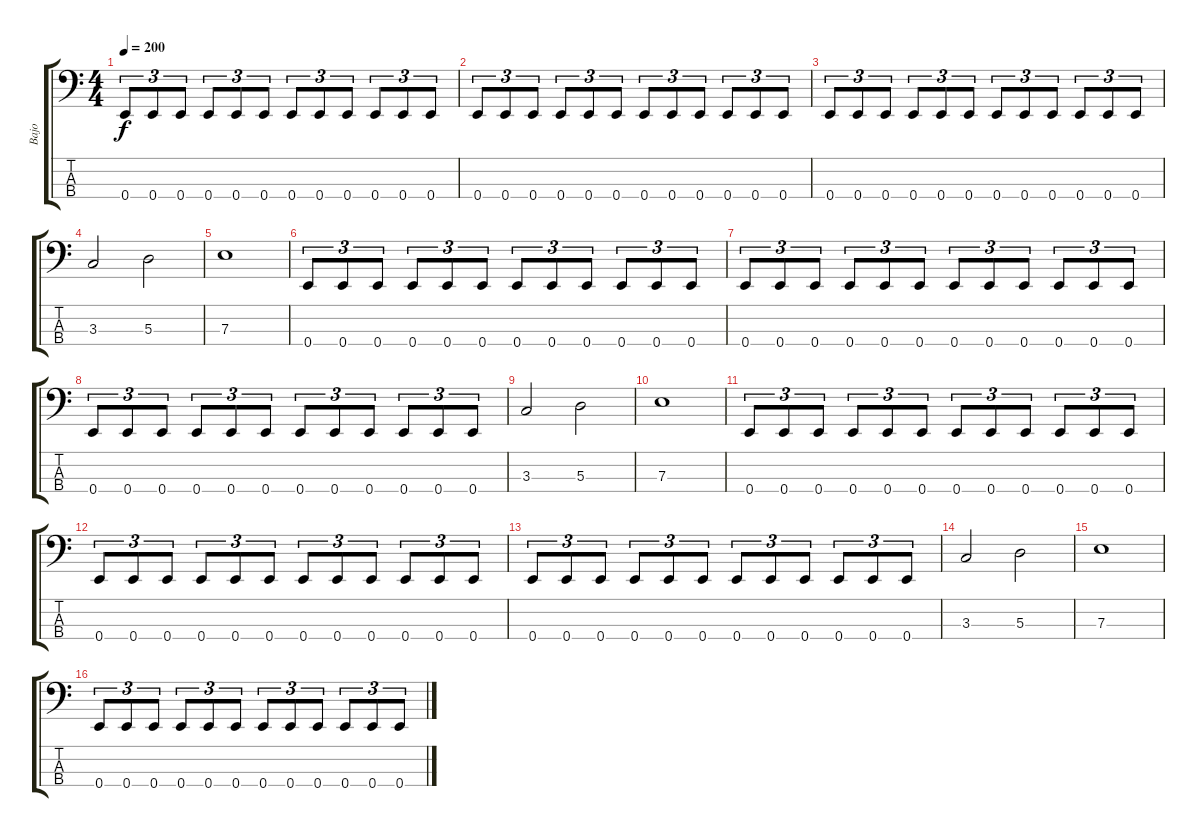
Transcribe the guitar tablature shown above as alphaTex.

\track ("Bajo" "Bajo") {instrument electricbassfinger}
\staff {score tabs}
\tuning (G2 D2 A1 E1) {hide}
\ts (4 4)
\tempo 200
\clef f4
\ks c
0.4.8{tu (3 2) dy f} 0.4.8{tu (3 2)} 0.4.8{tu (3 2)} 0.4.8{tu (3 2)} 0.4.8{tu (3 2)} 0.4.8{tu (3 2)} 0.4.8{tu (3 2)} 0.4.8{tu (3 2)} 0.4.8{tu (3 2)} 0.4.8{tu (3 2)} 0.4.8{tu (3 2)} 0.4.8{tu (3 2)} |
0.4.8{tu (3 2)} 0.4.8{tu (3 2)} 0.4.8{tu (3 2)} 0.4.8{tu (3 2)} 0.4.8{tu (3 2)} 0.4.8{tu (3 2)} 0.4.8{tu (3 2)} 0.4.8{tu (3 2)} 0.4.8{tu (3 2)} 0.4.8{tu (3 2)} 0.4.8{tu (3 2)} 0.4.8{tu (3 2)} |
0.4.8{tu (3 2)} 0.4.8{tu (3 2)} 0.4.8{tu (3 2)} 0.4.8{tu (3 2)} 0.4.8{tu (3 2)} 0.4.8{tu (3 2)} 0.4.8{tu (3 2)} 0.4.8{tu (3 2)} 0.4.8{tu (3 2)} 0.4.8{tu (3 2)} 0.4.8{tu (3 2)} 0.4.8{tu (3 2)} |
3.3.2 5.3.2 |
7.3.1 |
0.4.8{tu (3 2)} 0.4.8{tu (3 2)} 0.4.8{tu (3 2)} 0.4.8{tu (3 2)} 0.4.8{tu (3 2)} 0.4.8{tu (3 2)} 0.4.8{tu (3 2)} 0.4.8{tu (3 2)} 0.4.8{tu (3 2)} 0.4.8{tu (3 2)} 0.4.8{tu (3 2)} 0.4.8{tu (3 2)} |
0.4.8{tu (3 2)} 0.4.8{tu (3 2)} 0.4.8{tu (3 2)} 0.4.8{tu (3 2)} 0.4.8{tu (3 2)} 0.4.8{tu (3 2)} 0.4.8{tu (3 2)} 0.4.8{tu (3 2)} 0.4.8{tu (3 2)} 0.4.8{tu (3 2)} 0.4.8{tu (3 2)} 0.4.8{tu (3 2)} |
0.4.8{tu (3 2)} 0.4.8{tu (3 2)} 0.4.8{tu (3 2)} 0.4.8{tu (3 2)} 0.4.8{tu (3 2)} 0.4.8{tu (3 2)} 0.4.8{tu (3 2)} 0.4.8{tu (3 2)} 0.4.8{tu (3 2)} 0.4.8{tu (3 2)} 0.4.8{tu (3 2)} 0.4.8{tu (3 2)} |
3.3.2 5.3.2 |
7.3.1 |
0.4.8{tu (3 2)} 0.4.8{tu (3 2)} 0.4.8{tu (3 2)} 0.4.8{tu (3 2)} 0.4.8{tu (3 2)} 0.4.8{tu (3 2)} 0.4.8{tu (3 2)} 0.4.8{tu (3 2)} 0.4.8{tu (3 2)} 0.4.8{tu (3 2)} 0.4.8{tu (3 2)} 0.4.8{tu (3 2)} |
0.4.8{tu (3 2)} 0.4.8{tu (3 2)} 0.4.8{tu (3 2)} 0.4.8{tu (3 2)} 0.4.8{tu (3 2)} 0.4.8{tu (3 2)} 0.4.8{tu (3 2)} 0.4.8{tu (3 2)} 0.4.8{tu (3 2)} 0.4.8{tu (3 2)} 0.4.8{tu (3 2)} 0.4.8{tu (3 2)} |
0.4.8{tu (3 2)} 0.4.8{tu (3 2)} 0.4.8{tu (3 2)} 0.4.8{tu (3 2)} 0.4.8{tu (3 2)} 0.4.8{tu (3 2)} 0.4.8{tu (3 2)} 0.4.8{tu (3 2)} 0.4.8{tu (3 2)} 0.4.8{tu (3 2)} 0.4.8{tu (3 2)} 0.4.8{tu (3 2)} |
3.3.2 5.3.2 |
7.3.1 |
0.4.8{tu (3 2)} 0.4.8{tu (3 2)} 0.4.8{tu (3 2)} 0.4.8{tu (3 2)} 0.4.8{tu (3 2)} 0.4.8{tu (3 2)} 0.4.8{tu (3 2)} 0.4.8{tu (3 2)} 0.4.8{tu (3 2)} 0.4.8{tu (3 2)} 0.4.8{tu (3 2)} 0.4.8{tu (3 2)}
